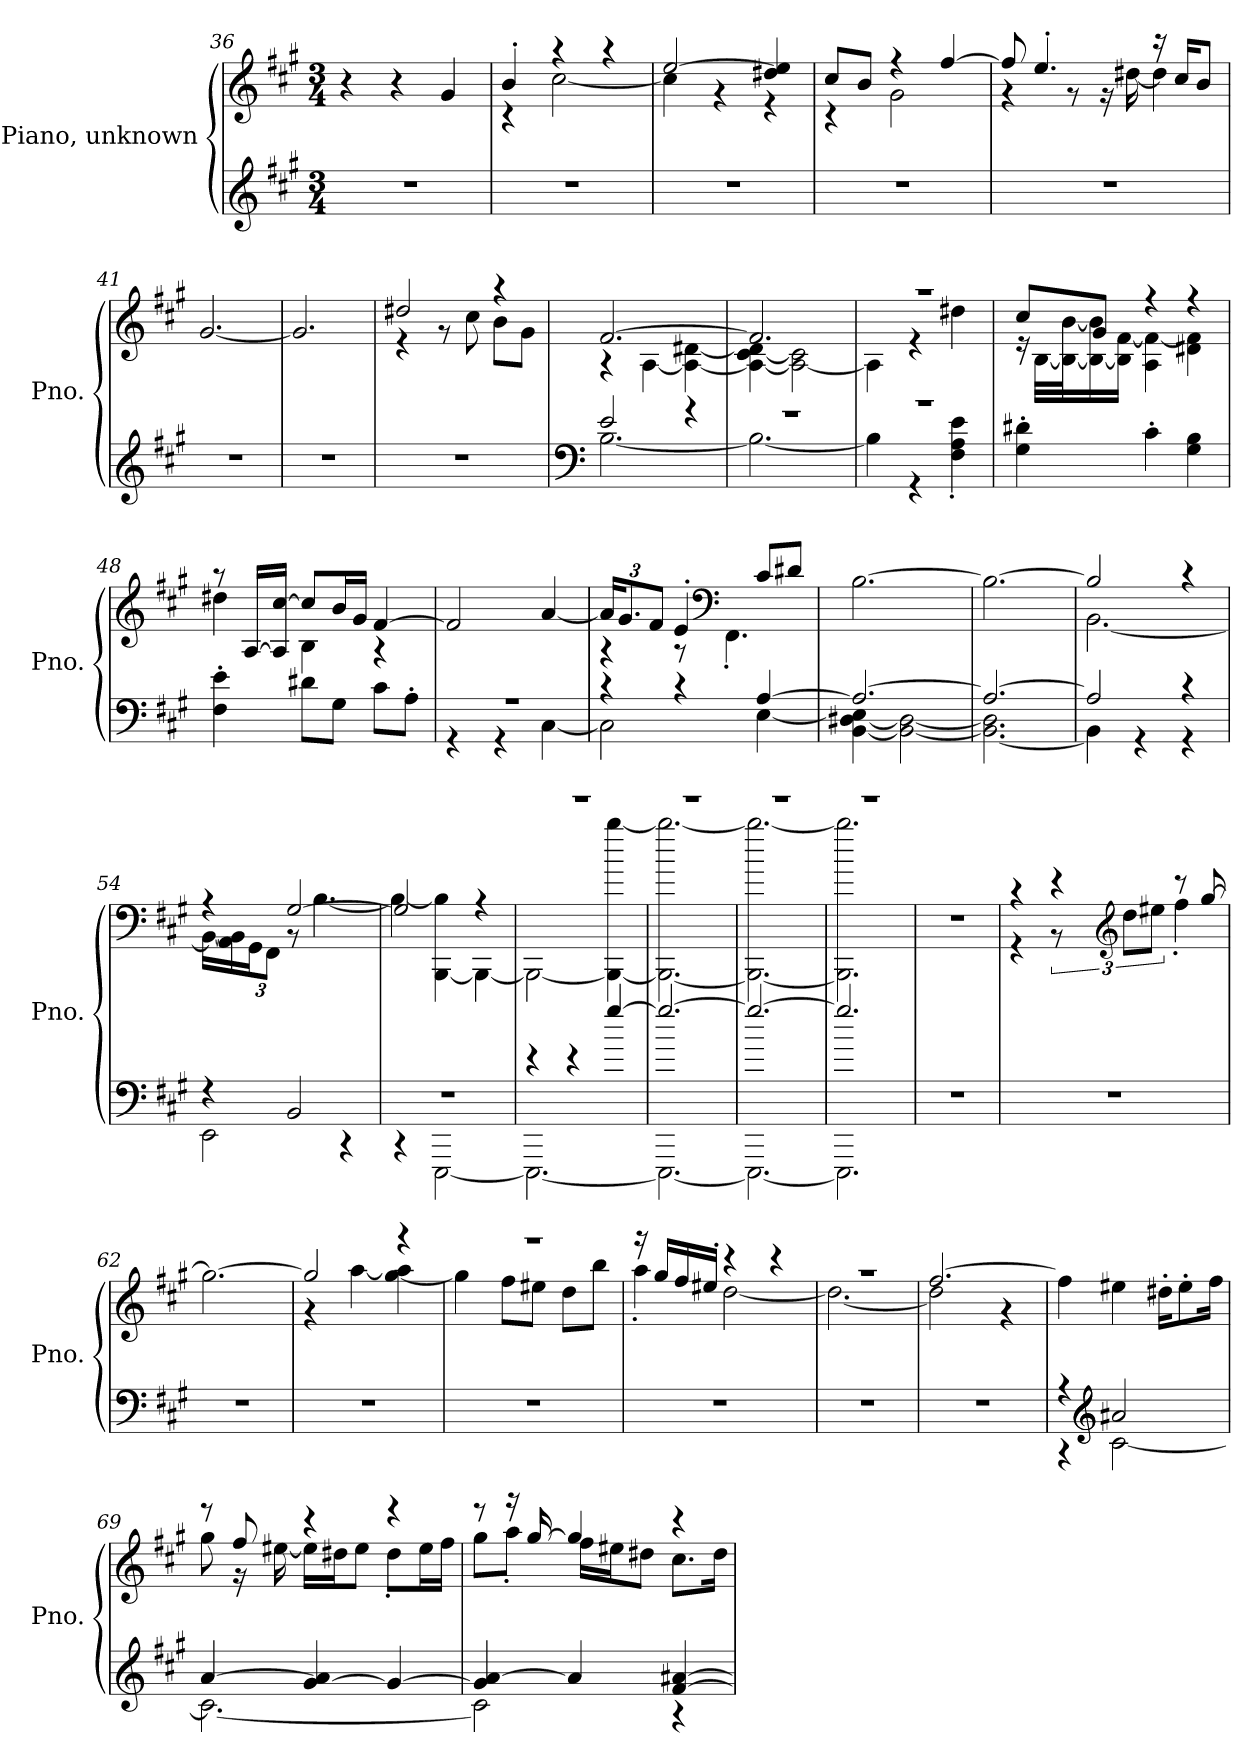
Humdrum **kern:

**kern	**kern
*part1	*part1
*staff2	*staff1
*I"Piano, unknown	*
*I'Pno.	*
!!LO:LB:g=z
*clefG2	*clefG2
*k[f#c#g#]	*k[f#c#g#]
*M3/4	*M3/4
=36	=36
2.r	4r
.	4r
.	4g#/
=37	=37
*	*^
2.r	4b'/	4r
.	4r	[2cc#\
.	4r	.
=38	=38	=38
2.r	[2ee/	4cc#\]
.	.	4r
.	4dd#X/ 4ee/]	4r
=39	=39	=39
2.r	8cc#/L	4r
.	8b/J	.
.	4r	2g#\
.	[4ff#/	.
=40	=40	=40
2.r	8ff#/]	4r
.	4.ee'/	.
.	.	8r
.	.	16r
.	.	[16dd#X\
.	16r	4dd#\]
.	16cc#/KL	.
.	8b/J	.
*	*v	*v
=41	=41
2.r	[2.g#/
=42	=42
2.r	2.g#/]
=43	=43
*	*^
2.r	2dd#X/	4r
.	.	8r
.	.	8cc#\
.	4r	8b\L
.	.	8g#\J
!!LO:PB:g=z	!!
=44	=44	=44
*clefF4	*	*
*^	*	*
2e/	[2.B\	[2.f#/	4r
.	.	.	[4A\
4r	.	.	4A\_ [4d#X\
=45	=45	=45	=45
2.r	2.B\_	2.f#/]	4A\_ [4c#\ 4d#\]
.	.	.	2A\_ 2c#\]
=46	=46	=46	=46
2.r	4B\]	2.r	4A\]
.	4r	.	4r
.	4F#\' 4A\' 4e\'	.	4dd#X\
*v	*v	*	*
=47	=47	=47
4G#\' 4d#X\'	8cc#/L	16r
.	.	[32B\LLL
.	.	32B\_ [32b\J
.	8g#/J	16B\_ 16b\]
.	.	16B\] [16f#\JJ
4c#'\	4r	4A\ 4f#\_
4G#\ 4B\	4r	4d#X\ 4f#\]
=48	=48	=48
4F#\' 4e\'	8r	4dd#X\
.	[16A/LL	.
.	16A/] [16cc#/JJ	.
8d#X\L	8cc#/L]	4B\
8G#\J	16b/L	.
.	16g#/JJ	.
8c#\L	[4f#/	4r
8A'\J	.	.
*	*v	*v
=49	=49
*^	*
2.r	4r	2f#/]
.	4r	.
.	[4C#\	[4a/
!!LO:LB:g=z
=50	=50	=50
*	*	*Xbrackettup
*	*	*^
4r	2C#\]	24a/KL]	4r
.	.	12.g#/	.
.	.	12f#/J	.
4r	.	4e'/	8r
*	*	*clefF4	*
.	.	.	4.FF#'\
[4A/	[4E\	8c#/L	.
.	.	8d#X/J	.
*	*	*v	*v
=51	=51	=51
2.A/_	[4BB\ [4D#X\ 4E\]	[2.B\
.	2BB\_ 2D#\_	.
=52	=52	=52
2.A/_	2.BB\_ 2.D#\]	2.B\_
=53	=53	=53
*	*	*^
2A/]	4BB\]	2B/]	[2.BB\
.	4r	.	.
4r	4r	4r	.
=54	=54	=54	=54
4r	2EE\	4r	16BB\LL_
.	.	.	16AA\ 16BB\]
.	.	.	24GG#\J
.	.	.	12FF#\J
2BB/	.	[2G#/	8r
.	.	.	[4.B\
.	4r	.	.
=55	=55	=55	=55
2.r	4r	2G#/]	4B\_
.	[2EEE\	.	[4BBB\ 4B\]
.	.	4r	4BBB\_
=56	=56	=56	=56
4r	2.EEE\_	2.r	2BBB\_
4r	.	.	.
[4gg#/	.	.	4BBB\_ [4bb\
!!LO:LB:g=z	!!
=57	=57	=57	=57
2.gg#/_	2.EEE\_	2.r	2.BBB\_ 2.bb\_
=58	=58	=58	=58
2.gg#/_	2.EEE\_	2.r	2.BBB\_ 2.bb\_
=59	=59	=59	=59
2.gg#/]	2.EEE\]	2.r	2.BBB\] 2.bb\]
*v	*v	*	*
*	*v	*v
=60	=60
2.r	2.r
=61	=61
*	*^
2.r	4r	4r
*	*	*brackettup
.	4r	12r
*	*clefG2	*
.	.	12dd\L
.	.	12ee#X\J
.	8r	4ff#'\
.	[8gg#/	.
*	*v	*v
=62	=62
2.r	2.gg#\_
=63	=63
*	*^
2.r	2gg#/]	4r
.	.	[4aa\
.	4r	[4gg#\ 4aa\]
=64	=64	=64
2.r	2.r	4gg#\]
.	.	8ff#\L
.	.	8ee#X\J
.	.	8dd\L
.	.	8bb\J
=65	=65	=65
2.r	16r	4aa'\
.	16gg#/LL	.
.	16ff#/	.
.	16ee#X'/JJ	.
.	4r	[2dd\
.	4r	.
!!LO:LB:g=z	!!
=66	=66	=66
2.r	2.r	2.dd\_
=67	=67	=67
2.r	[2.ff#/	2dd\]
.	.	4r
*	*v	*v
=68	=68
*^	*
4r	4r	4ff#\]
*clefG2	*	*
2a#X/	[2c#\	4ee#X\
.	.	16dd#X'\KL
.	.	8ee#'\
.	.	16ff#\Jk
=69	=69	=69
*	*	*^
[4a/	2.c#\_	8r	8gg#\
.	.	8ff#/	16r
.	.	.	[16ee#X\
[4g#/ 4a/]	.	4r	16ee#\LL]
.	.	.	16dd#X\J
.	.	.	8ee#\J
4g#/_	.	4r	8dd#'\L
.	.	.	16ee#\L
.	.	.	16ff#\JJ
=70	=70	=70	=70
4g#/] [4a/	2c#\]	8r	8gg#\L
.	.	16r	8aa'\J
.	.	[16gg#/	.
4a/]	.	4gg#/]	16ff#\LL
.	.	.	16ee#X\J
.	.	.	8dd#X\J
[4f#/ [4a#X/	4r	4r	8.cc#\L
.	.	.	16dd#\Jk
*v	*v	*	*
*	*v	*v
=	=
*-	*-
